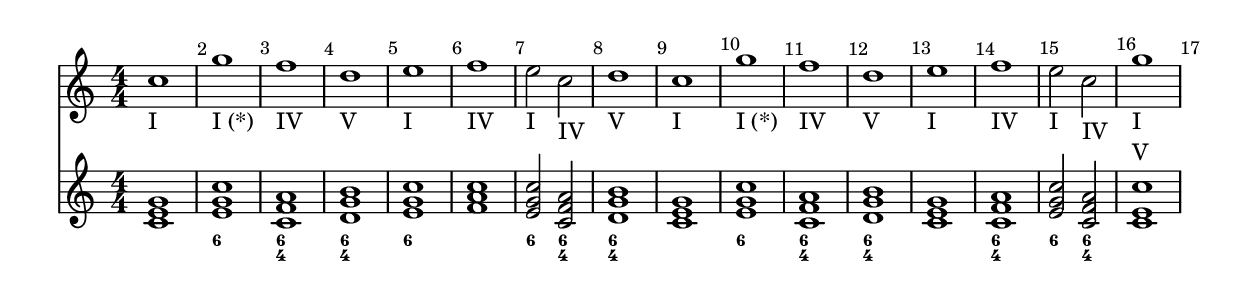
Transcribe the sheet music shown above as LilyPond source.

\version "2.18.2"
\header {
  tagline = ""
}

\score {

<<

\new Staff \transpose c' c'' \relative c' {
  \override Score.BarNumber.break-visibility = ##(#t #t #f)
  \numericTimeSignature
  \time 4/4
  c1 -"I" |
  g' -"I (*)" |
  f  -"IV" |
  d  -"V" |
  e  -"I" |
  f  -"IV" |
  e2 -"I"
      c -"IV" |
  d1 -"V" |
  c -"I" |
  g' -"I (*)" |
  f -"IV" |
  d -"V" |
  e -"I" |
  f -"IV" |
  e2 -"I" c -"IV" |
  g'1 -\markup{\column{\line{"I"}\line{"V"}}} | 
}

\new Staff \relative c' {
   \time 4/4
   \chordmode {
      c1 |
      e:3-.6- |
      f/c |
      g/d |
      e:3-.6- |
      f |
      e2:3-.6- f/c |
      g1/d |
      c |
      e:3-.6- |
      f/c |
      g/d |
      c |
      f/c |
      e2:3-.6- f/c |
      c1:3.8^5
   }

}

\new FiguredBass \figuremode {
       s1 |
       <6> |
       <6 4> |
       <6 4> |
       <6> |
       s1 |
       <6>2 <6 4> |
       <6 4>1 |
       s1 |
       <6> |
       <6 4> |
       <6 4> |
       s |
       <6 4> |
       <6>2 <6 4> |
       s1
   }

>>

\layout {
    %  ragged-last = ##t
    %  line-width = 150\mm
    indent = 0\mm
}

\midi {
     \tempo 4 = 200
}

} %score

